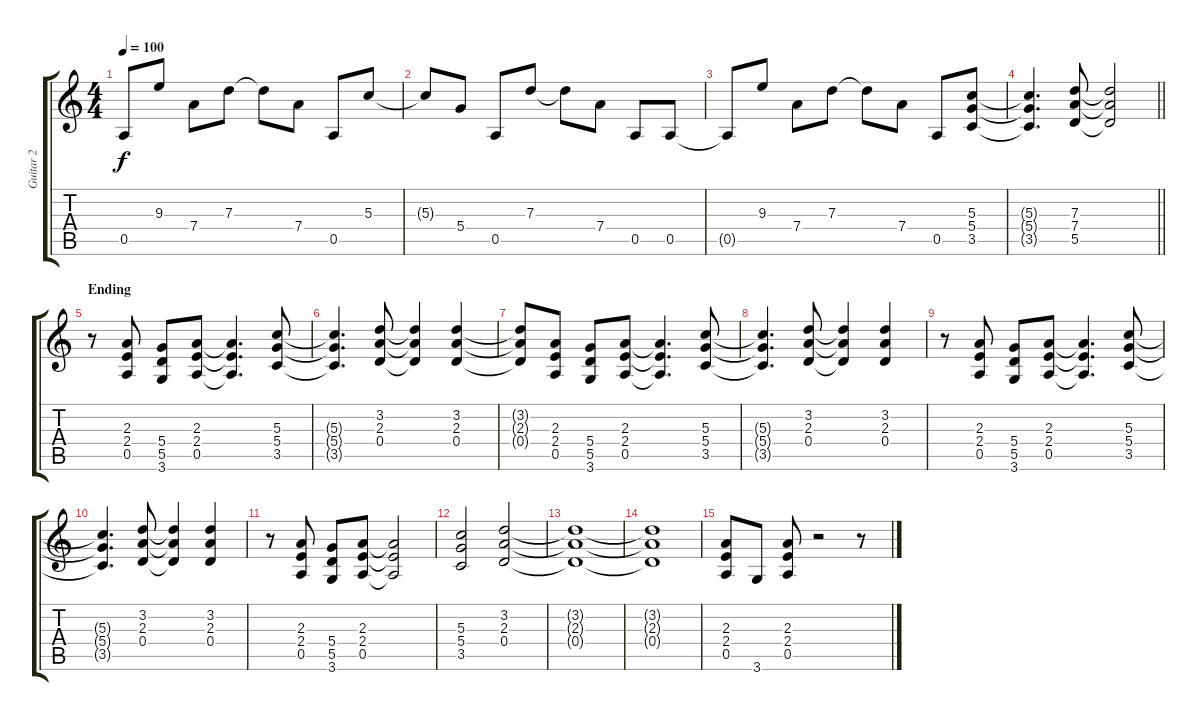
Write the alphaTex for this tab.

\track ("Guitar 2" "Guitar 2") {instrument overdrivenguitar}
\staff {score tabs}
\tuning (E4 B3 G3 D3 A2 E2) {hide}
\ts (4 4)
\tempo 100
\clef g2
\ks c
0.5{t}.8{dy f} 9.3.8 7.4.8 7.3.8 7.3{t}.8 7.4.8 0.5.8 5.3.8 |
5.3{t}.8 5.4.8 0.5.8 7.3.8 7.3{t}.8 7.4.8 0.5.8 0.5.8 |
0.5{t}.8 9.3.8 7.4.8 7.3.8 7.3{t}.8 7.4.8 0.5.8 (5.3 5.4 3.5).8 |
\barLineRight lightlight
(5.3{t} 5.4{t} 3.5{t}).4{d} (7.3 7.4 5.5).8 (7.3{t} 7.4{t} 5.5{t}).2 |
\section ("" "Ending")
r.8 (2.3 2.4 0.5).8 (5.4 5.5 3.6).8 (2.3 2.4 0.5).8 (2.3{t} 2.4{t} 0.5{t}).4{d} (5.3 5.4 3.5).8 |
(5.3{t} 5.4{t} 3.5{t}).4{d} (3.2 2.3 0.4).8 (3.2{t} 2.3{t} 0.4{t}).4 (3.2 2.3 0.4).4 |
(3.2{t} 2.3{t} 0.4{t}).8 (2.3 2.4 0.5).8 (5.4 5.5 3.6).8 (2.3 2.4 0.5).8 (2.3{t} 2.4{t} 0.5{t}).4{d} (5.3 5.4 3.5).8 |
(5.3{t} 5.4{t} 3.5{t}).4{d} (3.2 2.3 0.4).8 (3.2{t} 2.3{t} 0.4{t}).4 (3.2 2.3 0.4).4 |
r.8 (2.3 2.4 0.5).8 (5.4 5.5 3.6).8 (2.3 2.4 0.5).8 (2.3{t} 2.4{t} 0.5{t}).4{d} (5.3 5.4 3.5).8 |
(5.3{t} 5.4{t} 3.5{t}).4{d} (3.2 2.3 0.4).8 (3.2{t} 2.3{t} 0.4{t}).4 (3.2 2.3 0.4).4 |
r.8 (2.3 2.4 0.5).8 (5.4 5.5 3.6).8 (2.3 2.4 0.5).8 (2.3{t} 2.4{t} 0.5{t}).2 |
(5.3 5.4 3.5).2 (3.2 2.3 0.4).2 |
(3.2{t} 2.3{t} 0.4{t}).1 |
(3.2{t} 2.3{t} 0.4{t}).1 |
(2.3 2.4 0.5).8 3.6.8 (2.3 2.4 0.5).8 r.2 r.8
